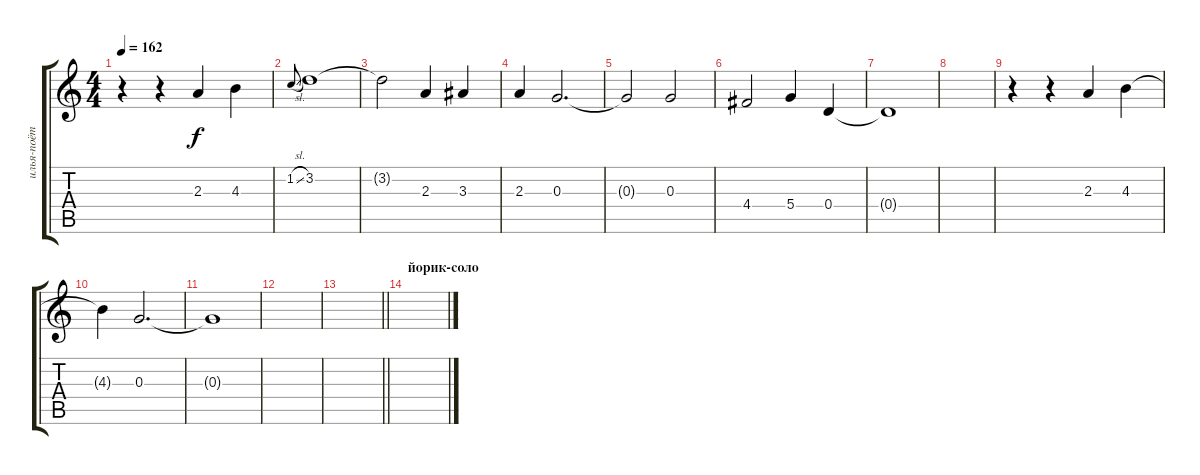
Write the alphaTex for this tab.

\track ("илья-поёт" "илья-поёт") {instrument electricbassfinger}
\staff {score tabs}
\tuning (E4 B3 G3 D3 A2 E2) {hide}
\ts (4 4)
\tempo 162
\clef g2
\ks c
r.4{dy f} r.4 2.3.4 4.3.4 |
1.2{sl}.8{gr onbeat} 3.2.1 |
3.2{t}.2 2.3.4 3.3.4 |
2.3.4 0.3.2{d} |
0.3{t}.2 0.3.2 |
4.4.2 5.4.4 0.4.4 |
0.4{t}.1 |
|
r.4 r.4 2.3.4 4.3.4 |
4.3{t}.4 0.3.2{d} |
0.3{t}.1 |
|
\barLineRight lightlight
|
\section ("" "йорик-соло")
